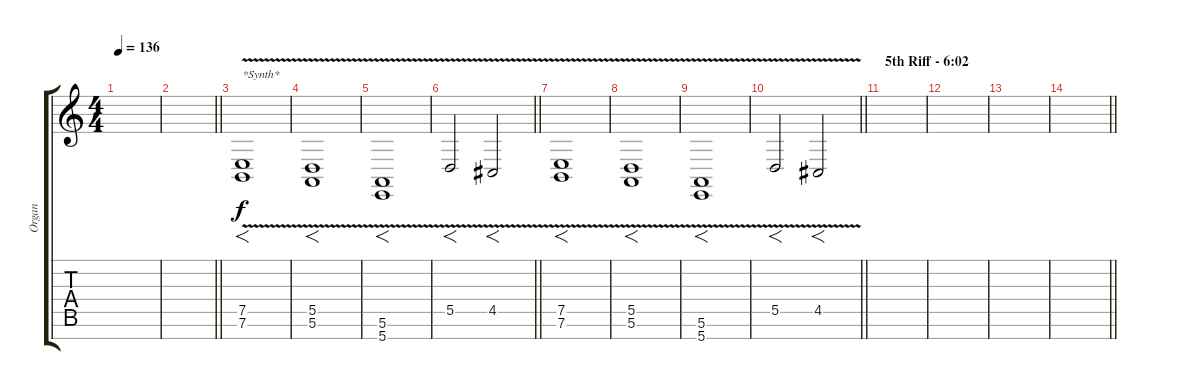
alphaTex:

\track ("Organ" "Organ") {instrument churchorgan}
\staff {score tabs}
\tuning (E4 B3 G3 D3 A2 E2 B1) {hide}
\ts (4 4)
\tempo 136
\clef g2
\ks c
|
\barLineRight lightlight
|
(7.5{v} 7.6{v}).1{f txt "*Synth*" instrument lead1square} |
(5.5{v} 5.6{v}).1{f} |
(5.6{v} 5.7{v}).1{f} |
\barLineRight lightlight
5.5{v}.2{f} 4.5{v}.2{f} |
(7.5{v} 7.6{v}).1{f} |
(5.5{v} 5.6{v}).1{f} |
(5.6{v} 5.7{v}).1{f} |
\barLineRight lightlight
5.5{v}.2{f} 4.5{v}.2{f} |
\section ("" "5th Riff - 6:02")
|
|
|
\barLineRight lightlight
